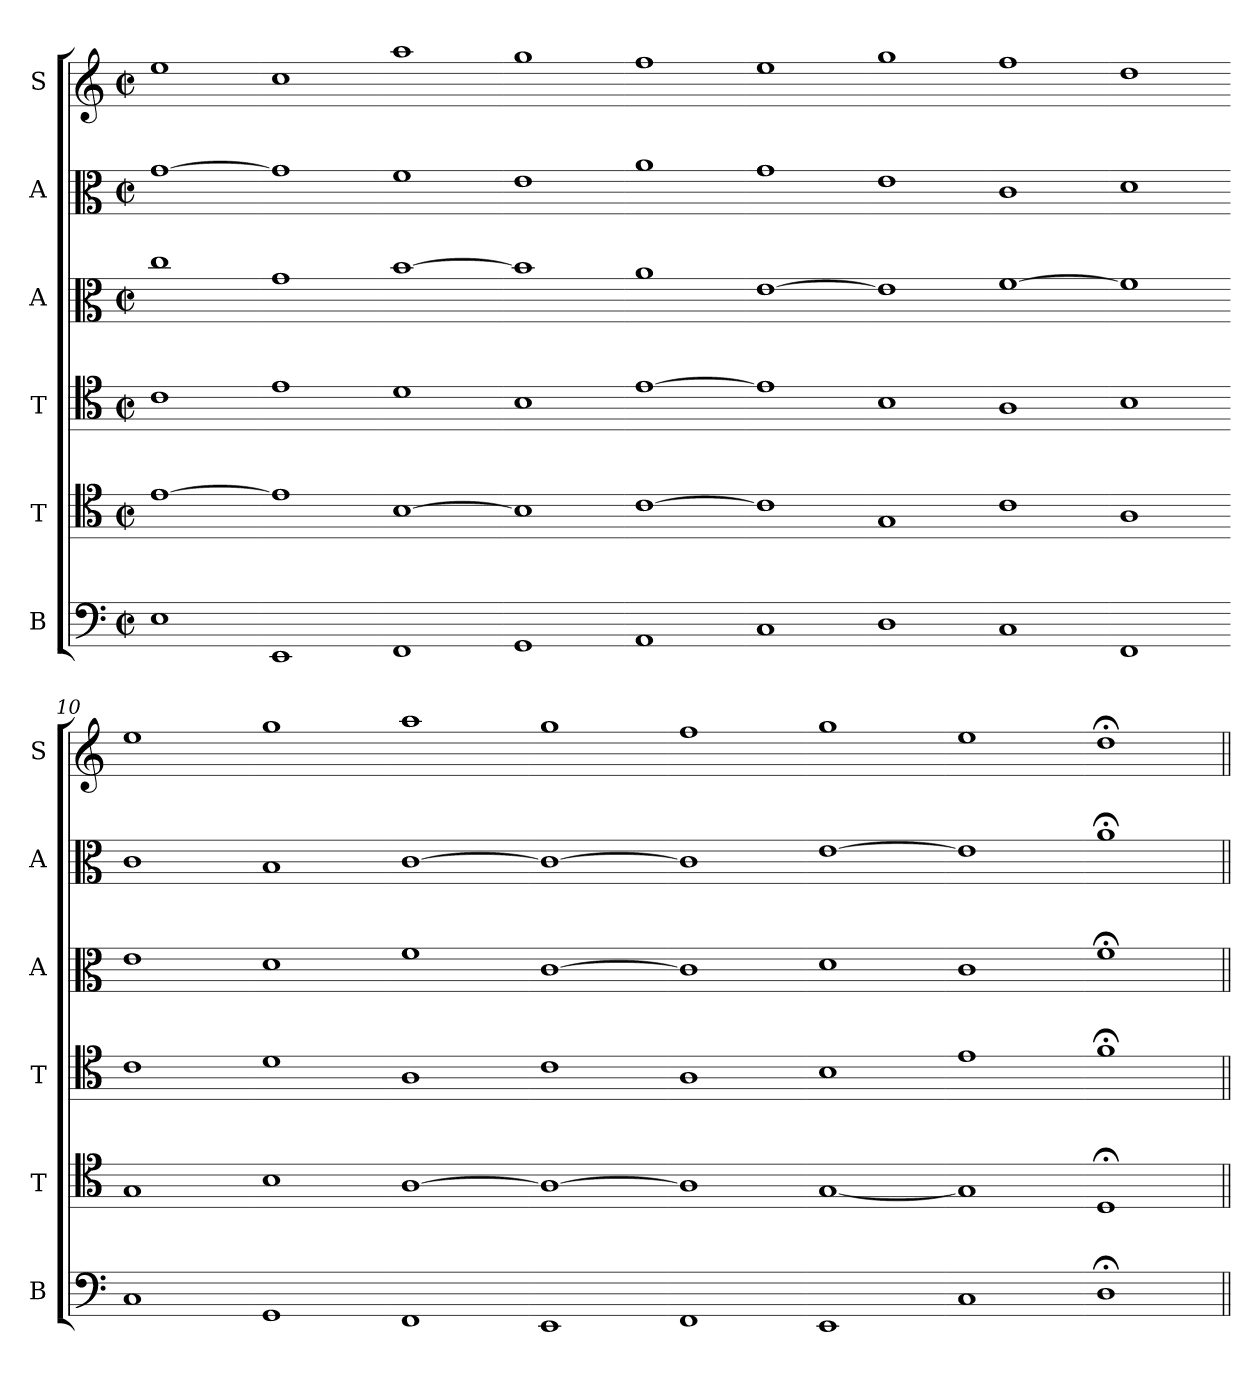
**kern	**kern	**kern	**kern	**kern	**kern
*part6	*part5	*part4	*part3	*part2	*part1
*staff6	*staff5	*staff4	*staff3	*staff2	*staff1
*I"B	*I"T	*I"T	*I"A	*I"A	*I"S
*I'B	*I'T	*I'T	*I'A	*I'A	*I'S
*clefF4	*clefC4	*clefC4	*clefC3	*clefC3	*clefG2
*k[]	*k[]	*k[]	*k[]	*k[]	*k[]
*M2/2	*M2/2	*M2/2	*M2/2	*M2/2	*M2/2
*met(c|)	*met(c|)	*met(c|)	*met(c|)	*met(c|)	*met(c|)
*MM208	*MM208	*MM208	*MM208	*MM208	*MM208
=1	=1	=1	=1	=1	=1
1E	[1e	1c	1cc	[1g	1ee
=2-	=2-	=2-	=2-	=2-	=2-
1EE	1e]	1e	1g	1g]	1cc
=3-	=3-	=3-	=3-	=3-	=3-
1FF	[1B	1d	[1b	1f	1aa
=4-	=4-	=4-	=4-	=4-	=4-
1GG	1B]	1B	1b]	1e	1gg
=5-	=5-	=5-	=5-	=5-	=5-
1AA	[1c	[1e	1a	1a	1ff
=6-	=6-	=6-	=6-	=6-	=6-
1C	1c]	1e]	[1e	1g	1ee
=7-	=7-	=7-	=7-	=7-	=7-
1D	1G	1B	1e]	1e	1gg
=8-	=8-	=8-	=8-	=8-	=8-
1C	1c	1A	[1f	1c	1ff
=9-	=9-	=9-	=9-	=9-	=9-
1FF	1A	1B	1f]	1d	1dd
=10-	=10-	=10-	=10-	=10-	=10-
1C	1G	1c	1e	1c	1ee
=11-	=11-	=11-	=11-	=11-	=11-
1GG	1B	1d	1d	1B	1gg
=12-	=12-	=12-	=12-	=12-	=12-
1FF	[1A	1A	1f	[1c	1aa
=13-	=13-	=13-	=13-	=13-	=13-
1EE	1A_	1c	[1c	1c_	1gg
=14-	=14-	=14-	=14-	=14-	=14-
1FF	1A]	1A	1c]	1c]	1ff
=15-	=15-	=15-	=15-	=15-	=15-
1EE	[1G	1B	1d	[1e	1gg
=16-	=16-	=16-	=16-	=16-	=16-
1C	1G]	1e	1c	1e]	1ee
=17-	=17-	=17-	=17-	=17-	=17-
1D;<	1D;<	1f;<	1f;<	1a;	1dd;<
=||	=||	=||	=||	=||	=||
*-	*-	*-	*-	*-	*-
